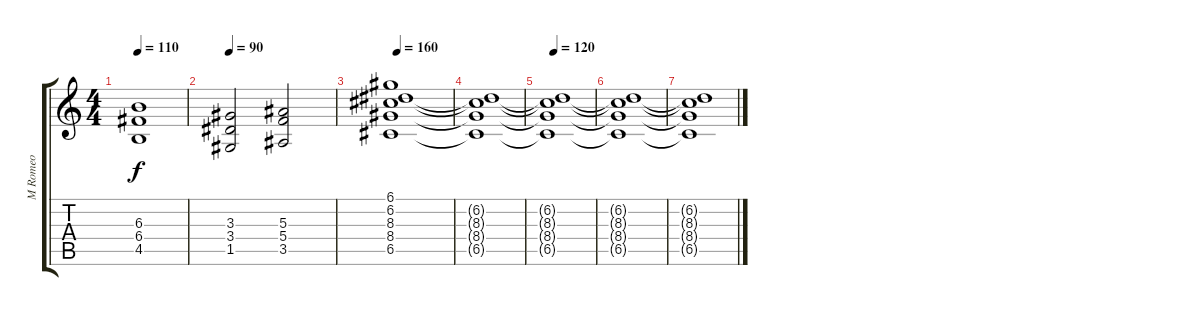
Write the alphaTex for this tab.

\track ("M Romeo" "M Romeo") {instrument overdrivenguitar}
\staff {score tabs}
\tuning (D4 A3 F3 C3 G2 D2) {hide}
\ts (4 4)
\tempo 110
\clef g2
\ks c
(6.3 6.4 4.5).1{dy f} |
\tempo 90
(3.3 3.4 1.5).2 (5.3 5.4 3.5).2 |
\tempo 160
(6.1 6.2 8.3 8.4 6.5).1 |
(6.2{t} 8.3{t} 8.4{t} 6.5{t}).1 |
\tempo 120
(6.2{t} 8.3{t} 8.4{t} 6.5{t}).1{volume 6} |
(6.2{t} 8.3{t} 8.4{t} 6.5{t}).1 |
(6.2{t} 8.3{t} 8.4{t} 6.5{t}).1{volume 2}
